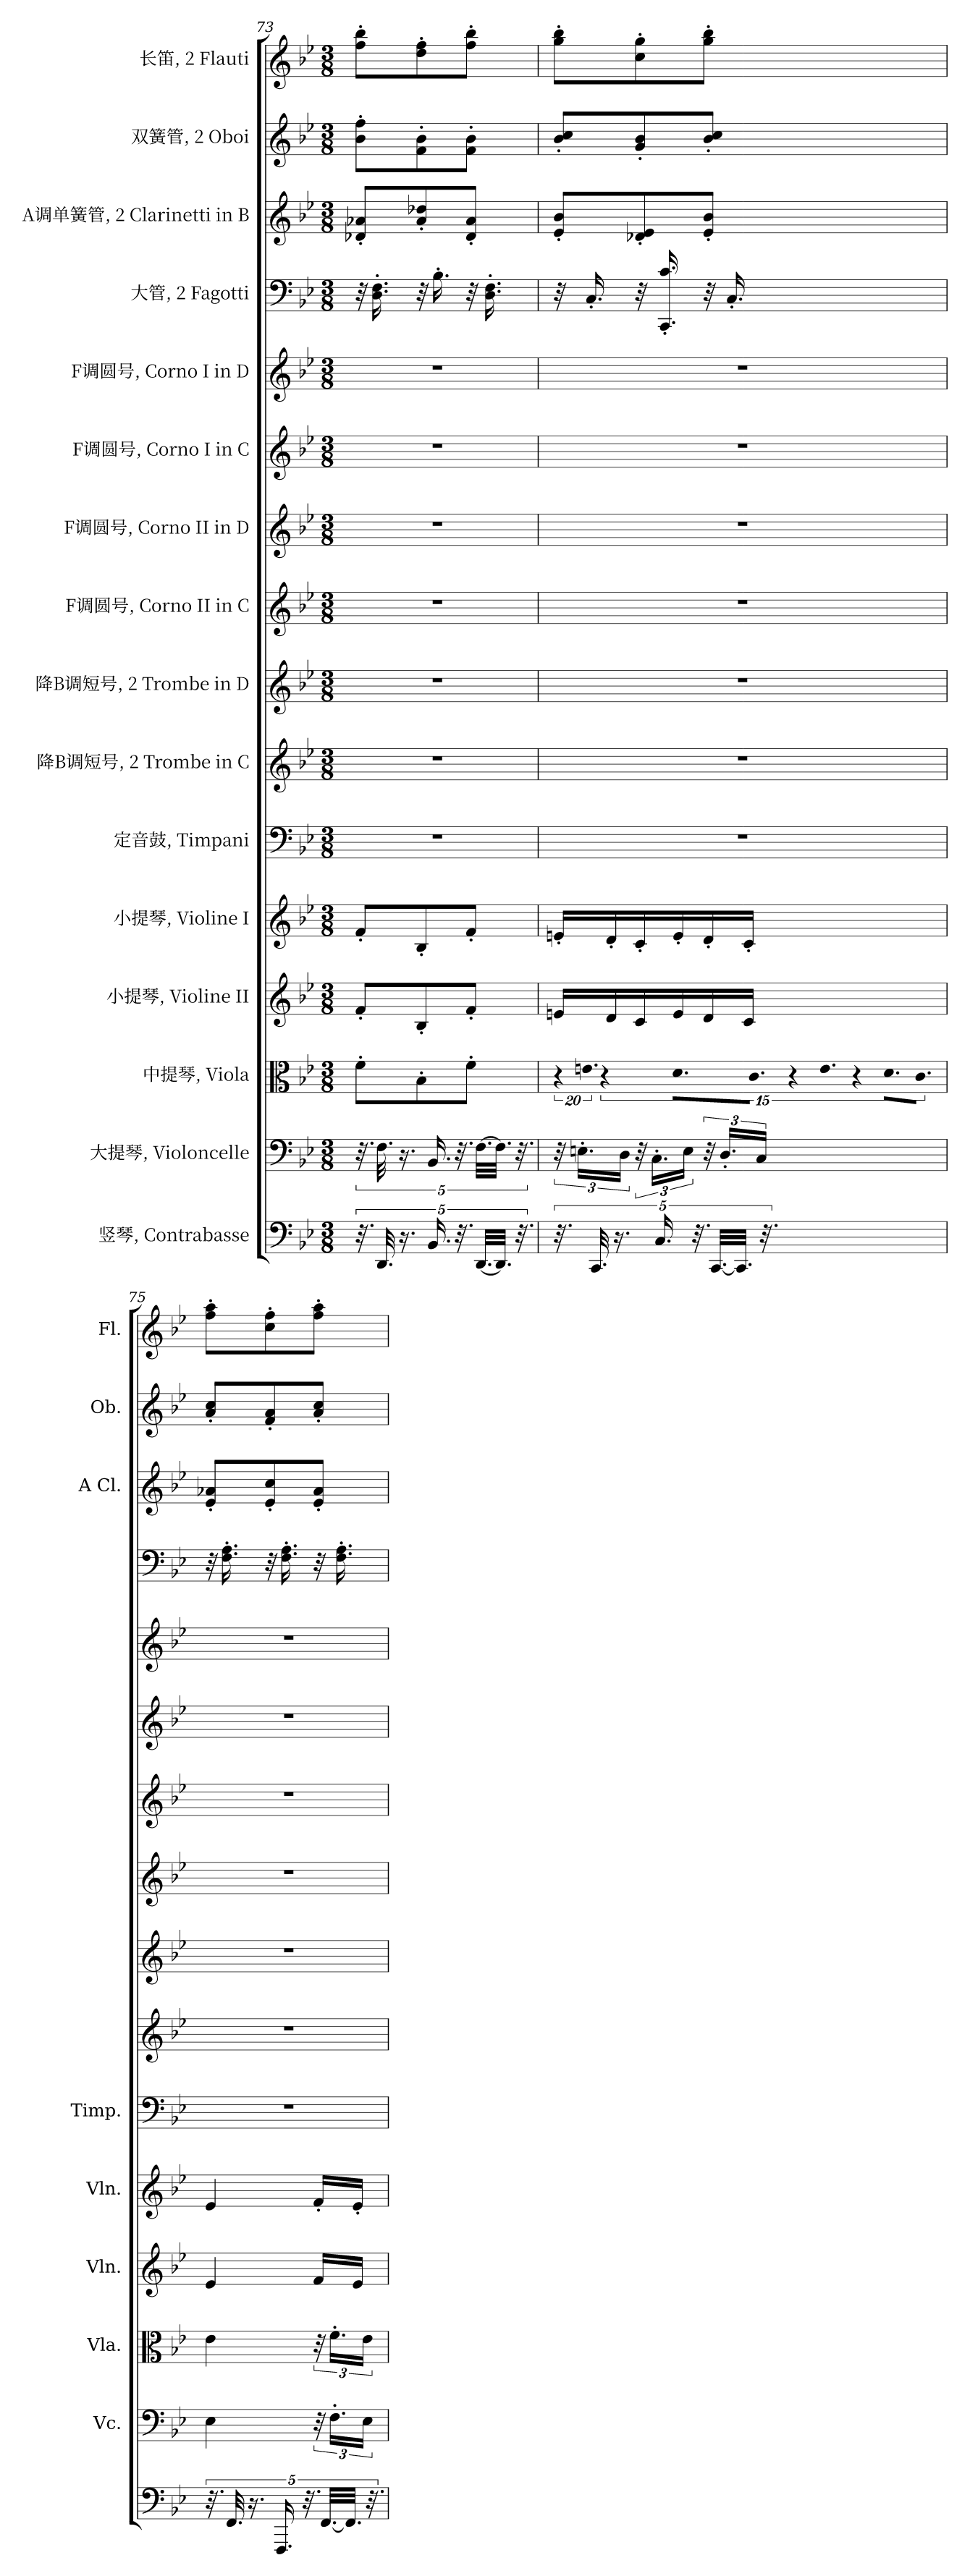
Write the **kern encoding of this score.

**kern	**kern	**kern	**kern	**kern	**kern	**kern	**kern	**kern	**kern	**kern	**kern	**kern	**kern	**kern	**kern
*part16	*part15	*part14	*part13	*part12	*part11	*part10	*part9	*part8	*part7	*part6	*part5	*part4	*part3	*part2	*part1
*staff16	*staff15	*staff14	*staff13	*staff12	*staff11	*staff10	*staff9	*staff8	*staff7	*staff6	*staff5	*staff4	*staff3	*staff2	*staff1
*I"竖琴, Contrabasse	*I"大提琴, Violoncelle	*I"中提琴, Viola	*I"小提琴, Violine II	*I"小提琴, Violine I	*I"定音鼓, Timpani	*I"降B调短号, 2 Trombe in C	*I"降B调短号, 2 Trombe in D	*I"F调圆号, Corno II in C	*I"F调圆号, Corno II in D	*I"F调圆号, Corno I in C	*I"F调圆号, Corno I in D	*I"大管, 2 Fagotti	*I"A调单簧管, 2 Clarinetti in B	*I"双簧管, 2 Oboi	*I"长笛, 2 Flauti
*	*I'Vc.	*I'Vla.	*I'Vln.	*I'Vln.	*I'Timp.	*	*	*	*	*	*	*	*I'A Cl.	*I'Ob.	*I'Fl.
*clefF4	*clefF4	*clefC3	*clefG2	*clefG2	*clefF4	*clefG2	*clefG2	*clefG2	*clefG2	*clefG2	*clefG2	*clefF4	*clefG2	*clefG2	*clefG2
*	*	*	*	*	*	*ITrd1c2	*ITrd1c2	*ITrd4c7	*ITrd4c7	*ITrd4c7	*ITrd4c7	*	*ITrd2c3	*	*
*k[b-e-]	*k[b-e-]	*k[b-e-]	*k[b-e-]	*k[b-e-]	*k[b-e-]	*k[b-e-a-d-]	*k[b-e-a-d-]	*k[b-e-a-]	*k[b-e-a-]	*k[b-e-a-]	*k[b-e-a-]	*k[b-e-]	*k[f#]	*k[b-e-]	*k[b-e-]
*M3/8	*M3/8	*M3/8	*M3/8	*M3/8	*M3/8	*M3/8	*M3/8	*M3/8	*M3/8	*M3/8	*M3/8	*M3/8	*M3/8	*M3/8	*M3/8
*MM117	*MM117	*MM117	*MM117	*MM117	*MM117	*MM117	*MM117	*MM117	*MM117	*MM117	*MM117	*MM117	*MM117	*MM117	*MM117
=73	=73	=73	=73	=73	=73	=73	=73	=73	=73	=73	=73	=73	=73	=73	=73
40.r	40.r	8f'\L	8f'/L	8f'/L	4.r	4.r	4.r	4.r	4.r	4.r	4.r	32r	8B-X/' 8fn/'L	8b-\' 8ff\'L	8ff\' 8bb-\'L
.	.	.	.	.	.	.	.	.	.	.	.	16.D\' 16.F\'	.	.	.
40.DD/	40.F\	.	.	.	.	.	.	.	.	.	.	.	.	.	.
20.r	20.r	.	.	.	.	.	.	.	.	.	.	.	.	.	.
*	*	*	*	*	*	*	*	*	*	*	*	*	*	*	*MM130
.	.	8B-'\	8B-'/	8B-'/	.	.	.	.	.	.	.	32r	8f/' 8b-X/'	8f\' 8b-\'	8dd\' 8ff\'
20.BB-/	20.BB-/	.	.	.	.	.	.	.	.	.	.	.	.	.	.
.	.	.	.	.	.	.	.	.	.	.	.	16.B-'\	.	.	.
40.r	40.r	.	.	.	.	.	.	.	.	.	.	.	.	.	.
*	*	*	*	*	*	*	*	*	*	*	*	*	*	*	*MM124
.	.	8f'\J	8f'/J	8f'/J	.	.	.	.	.	.	.	32r	8B-/' 8f/'J	8f\' 8b-\'J	8ff\' 8bb-\'J
[40.DD/LLL	[40.F\LLL	.	.	.	.	.	.	.	.	.	.	.	.	.	.
.	.	.	.	.	.	.	.	.	.	.	.	16.D\' 16.F\'	.	.	.
40.DD/JJJ]	40.F\JJJ]	.	.	.	.	.	.	.	.	.	.	.	.	.	.
40.r	40.r	.	.	.	.	.	.	.	.	.	.	.	.	.	.
!!LO:PB:g=z
=74	=74	=74	=74	=74	=74	=74	=74	=74	=74	=74	=74	=74	=74	=74	=74
*	*	*	*	*	*	*	*	*	*	*	*	*	*	*	*MM117
!	!	!LO:N:vis=64.	!	!	!	!	!	!	!	!	!	!	!	!	!
40.r	48r	640%17r	16en/LL	16en'/LL	4.r	4.r	4.r	4.r	4.r	4.r	4.r	32r	8c/' 8g/'L	8b-/' 8cc/'L	8gg\' 8bb-\'L
.	24.En'\LL	.	.	.	.	.	.	.	.	.	.	.	.	.	.
!	!	!LO:N:vis=32.	!	!	!	!	!	!	!	!	!	!	!	!	!
.	.	640%17en\	.	.	.	.	.	.	.	.	.	.	.	.	.
.	.	.	.	.	.	.	.	.	.	.	.	16.C'/	.	.	.
40.CC/	.	.	.	.	.	.	.	.	.	.	.	.	.	.	.
.	.	1920ryy	.	.	.	.	.	.	.	.	.	.	.	.	.
!	!	!LO:N:vis=64.	!	!	!	!	!	!	!	!	!	!	!	!	!
.	.	640%17r	.	.	.	.	.	.	.	.	.	.	.	.	.
.	.	.	16d/	16d'/	.	.	.	.	.	.	.	.	.	.	.
20.r	.	.	.	.	.	.	.	.	.	.	.	.	.	.	.
!	!	!LO:N:vis=32.	!	!	!	!	!	!	!	!	!	!	!	!	!
.	.	1920%103d\LLL	.	.	.	.	.	.	.	.	.	.	.	.	.
.	24D\JJ	.	.	.	.	.	.	.	.	.	.	.	.	.	.
*	*	*	*	*	*	*	*	*	*	*	*	*	*	*	*MM130
.	48r	.	16c/	16c'/	.	.	.	.	.	.	.	32r	8B-X/' 8c/'	8g/' 8b-/'	8cc\' 8gg\'
!	!	!LO:N:vis=32.	!	!	!	!	!	!	!	!	!	!	!	!	!
.	.	1920%103c\JJJ	.	.	.	.	.	.	.	.	.	.	.	.	.
.	24.C'\LL	.	.	.	.	.	.	.	.	.	.	.	.	.	.
20.C/	.	.	.	.	.	.	.	.	.	.	.	.	.	.	.
.	.	.	.	.	.	.	.	.	.	.	.	16.CC/' 16.c/'	.	.	.
!	!	!LO:N:vis=64.	!	!	!	!	!	!	!	!	!	!	!	!	!
.	.	640%17r	16e/	16e'/	.	.	.	.	.	.	.	.	.	.	.
.	24E\JJ	.	.	.	.	.	.	.	.	.	.	.	.	.	.
!	!	!LO:N:vis=32.	!	!	!	!	!	!	!	!	!	!	!	!	!
.	.	640%17e\	.	.	.	.	.	.	.	.	.	.	.	.	.
40.r	.	.	.	.	.	.	.	.	.	.	.	.	.	.	.
.	.	1920ryy	.	.	.	.	.	.	.	.	.	.	.	.	.
!	!	!LO:N:vis=64.	!	!	!	!	!	!	!	!	!	!	!	!	!
.	.	640%17r	.	.	.	.	.	.	.	.	.	.	.	.	.
*	*	*	*	*	*	*	*	*	*	*	*	*	*	*	*MM124
.	48r	.	16d/	16d'/	.	.	.	.	.	.	.	32r	8c/' 8g/'J	8b-/' 8cc/'J	8gg\' 8bb-\'J
[40.CC/LLL	.	.	.	.	.	.	.	.	.	.	.	.	.	.	.
!	!	!LO:N:vis=32.	!	!	!	!	!	!	!	!	!	!	!	!	!
.	.	1920%103d\LLL	.	.	.	.	.	.	.	.	.	.	.	.	.
.	24.D'/LL	.	.	.	.	.	.	.	.	.	.	.	.	.	.
.	.	.	.	.	.	.	.	.	.	.	.	16.C'/	.	.	.
40.CC/JJJ]	.	.	.	.	.	.	.	.	.	.	.	.	.	.	.
.	.	.	16c/JJ	16c'/JJ	.	.	.	.	.	.	.	.	.	.	.
!	!	!LO:N:vis=32.	!	!	!	!	!	!	!	!	!	!	!	!	!
.	.	1920%103c\JJJ	.	.	.	.	.	.	.	.	.	.	.	.	.
.	24C/JJ	.	.	.	.	.	.	.	.	.	.	.	.	.	.
40.r	.	.	.	.	.	.	.	.	.	.	.	.	.	.	.
=75	=75	=75	=75	=75	=75	=75	=75	=75	=75	=75	=75	=75	=75	=75	=75
*	*	*	*	*	*	*	*	*	*	*	*	*	*	*	*MM117
40.r	4E-\	4e-\	4e-/	4e-/	4.r	4.r	4.r	4.r	4.r	4.r	4.r	32r	8c/' 8fn/'L	8a/' 8cc/'L	8ff\' 8aa\'L
.	.	.	.	.	.	.	.	.	.	.	.	16.F\' 16.A\'	.	.	.
40.FF/	.	.	.	.	.	.	.	.	.	.	.	.	.	.	.
20.r	.	.	.	.	.	.	.	.	.	.	.	.	.	.	.
*	*	*	*	*	*	*	*	*	*	*	*	*	*	*	*MM130
.	.	.	.	.	.	.	.	.	.	.	.	32r	8c/' 8a/'	8f/' 8a/'	8cc\' 8ff\'
20.FFF/	.	.	.	.	.	.	.	.	.	.	.	.	.	.	.
.	.	.	.	.	.	.	.	.	.	.	.	16.F\' 16.A\'	.	.	.
40.r	.	.	.	.	.	.	.	.	.	.	.	.	.	.	.
*	*	*	*	*	*	*	*	*	*	*	*	*	*	*	*MM124
.	48r	48r	16f/LL	16f'/LL	.	.	.	.	.	.	.	32r	8c/' 8f/'J	8a/' 8cc/'J	8ff\' 8aa\'J
[40.FF/LLL	.	.	.	.	.	.	.	.	.	.	.	.	.	.	.
.	24.F'\LL	24.f'\LL	.	.	.	.	.	.	.	.	.	.	.	.	.
.	.	.	.	.	.	.	.	.	.	.	.	16.F\' 16.A\'	.	.	.
40.FF/JJJ]	.	.	.	.	.	.	.	.	.	.	.	.	.	.	.
.	.	.	16e-/JJ	16e-'/JJ	.	.	.	.	.	.	.	.	.	.	.
.	24E-\JJ	24e-\JJ	.	.	.	.	.	.	.	.	.	.	.	.	.
40.r	.	.	.	.	.	.	.	.	.	.	.	.	.	.	.
=	=	=	=	=	=	=	=	=	=	=	=	=	=	=	=
*-	*-	*-	*-	*-	*-	*-	*-	*-	*-	*-	*-	*-	*-	*-	*-
